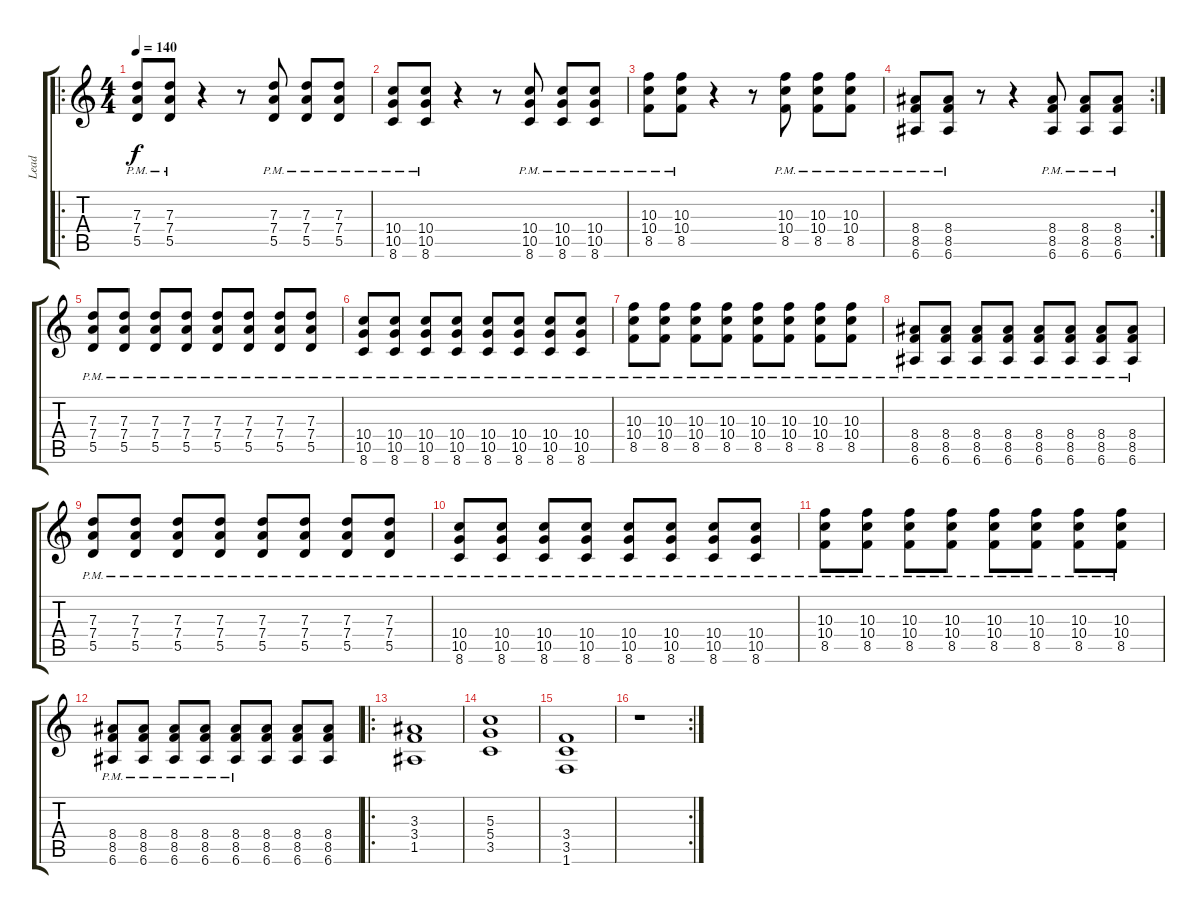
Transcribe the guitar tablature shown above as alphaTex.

\track ("Lead" "Lead") {instrument overdrivenguitar}
\staff {score tabs}
\tuning (E4 B3 G3 D3 A2 E2) {hide}
\ro
\ts (4 4)
\tempo 140
\clef g2
\ks c
(7.3{pm} 7.4{pm} 5.5{pm}).8{dy f} (7.3{pm} 7.4{pm} 5.5{pm}).8 r.4 r.8 (7.3{pm} 7.4{pm} 5.5{pm}).8 (7.3{pm} 7.4{pm} 5.5{pm}).8 (7.3{pm} 7.4{pm} 5.5{pm}).8 |
(10.4{pm} 10.5{pm} 8.6{pm}).8 (10.4{pm} 10.5{pm} 8.6{pm}).8 r.4 r.8 (10.4{pm} 10.5{pm} 8.6{pm}).8 (10.4{pm} 10.5{pm} 8.6{pm}).8 (10.4{pm} 10.5{pm} 8.6{pm}).8 |
(10.3{pm} 10.4{pm} 8.5{pm}).8 (10.3{pm} 10.4{pm} 8.5{pm}).8 r.4 r.8 (10.3{pm} 10.4{pm} 8.5{pm}).8 (10.3{pm} 10.4{pm} 8.5{pm}).8 (10.3{pm} 10.4{pm} 8.5{pm}).8 |
\rc 2
(8.4{pm} 8.5{pm} 6.6{pm}).8 (8.4{pm} 8.5{pm} 6.6{pm}).8 r.8 r.4 (8.4{pm} 8.5{pm} 6.6{pm}).8 (8.4{pm} 8.5{pm} 6.6{pm}).8 (8.4{pm} 8.5{pm} 6.6{pm}).8 |
(7.3{pm} 7.4{pm} 5.5{pm}).8 (7.3{pm} 7.4{pm} 5.5{pm}).8 (7.3{pm} 7.4{pm} 5.5{pm}).8 (7.3{pm} 7.4{pm} 5.5{pm}).8 (7.3{pm} 7.4{pm} 5.5{pm}).8 (7.3{pm} 7.4{pm} 5.5{pm}).8 (7.3{pm} 7.4{pm} 5.5{pm}).8 (7.3{pm} 7.4{pm} 5.5{pm}).8 |
(10.4{pm} 10.5{pm} 8.6{pm}).8 (10.4{pm} 10.5{pm} 8.6{pm}).8 (10.4{pm} 10.5{pm} 8.6{pm}).8 (10.4{pm} 10.5{pm} 8.6{pm}).8 (10.4{pm} 10.5{pm} 8.6{pm}).8 (10.4{pm} 10.5{pm} 8.6{pm}).8 (10.4{pm} 10.5{pm} 8.6{pm}).8 (10.4{pm} 10.5{pm} 8.6{pm}).8 |
(10.3{pm} 10.4{pm} 8.5{pm}).8 (10.3{pm} 10.4{pm} 8.5{pm}).8 (10.3{pm} 10.4{pm} 8.5{pm}).8 (10.3{pm} 10.4{pm} 8.5{pm}).8 (10.3{pm} 10.4{pm} 8.5{pm}).8 (10.3{pm} 10.4{pm} 8.5{pm}).8 (10.3{pm} 10.4{pm} 8.5{pm}).8 (10.3{pm} 10.4{pm} 8.5{pm}).8 |
(8.4{pm} 8.5{pm} 6.6{pm}).8 (8.4{pm} 8.5{pm} 6.6{pm}).8 (8.4{pm} 8.5{pm} 6.6{pm}).8 (8.4{pm} 8.5{pm} 6.6{pm}).8 (8.4{pm} 8.5{pm} 6.6{pm}).8 (8.4{pm} 8.5{pm} 6.6{pm}).8 (8.4{pm} 8.5{pm} 6.6{pm}).8 (8.4{pm} 8.5{pm} 6.6{pm}).8 |
(7.3{pm} 7.4{pm} 5.5{pm}).8 (7.3{pm} 7.4{pm} 5.5{pm}).8 (7.3{pm} 7.4{pm} 5.5{pm}).8 (7.3{pm} 7.4{pm} 5.5{pm}).8 (7.3{pm} 7.4{pm} 5.5{pm}).8 (7.3{pm} 7.4{pm} 5.5{pm}).8 (7.3{pm} 7.4{pm} 5.5{pm}).8 (7.3{pm} 7.4{pm} 5.5{pm}).8 |
(10.4{pm} 10.5{pm} 8.6{pm}).8 (10.4{pm} 10.5{pm} 8.6{pm}).8 (10.4{pm} 10.5{pm} 8.6{pm}).8 (10.4{pm} 10.5{pm} 8.6{pm}).8 (10.4{pm} 10.5{pm} 8.6{pm}).8 (10.4{pm} 10.5{pm} 8.6{pm}).8 (10.4{pm} 10.5{pm} 8.6{pm}).8 (10.4{pm} 10.5{pm} 8.6{pm}).8 |
(10.3{pm} 10.4{pm} 8.5{pm}).8 (10.3{pm} 10.4{pm} 8.5{pm}).8 (10.3{pm} 10.4{pm} 8.5{pm}).8 (10.3{pm} 10.4{pm} 8.5{pm}).8 (10.3{pm} 10.4{pm} 8.5{pm}).8 (10.3{pm} 10.4{pm} 8.5{pm}).8 (10.3{pm} 10.4{pm} 8.5{pm}).8 (10.3{pm} 10.4{pm} 8.5{pm}).8 |
(8.4{pm} 8.5{pm} 6.6{pm}).8 (8.4{pm} 8.5{pm} 6.6{pm}).8 (8.4{pm} 8.5{pm} 6.6{pm}).8 (8.4{pm} 8.5{pm} 6.6{pm}).8 (8.4{pm} 8.5{pm} 6.6{pm}).8 (8.4 8.5 6.6).8 (8.4 8.5 6.6).8 (8.4 8.5 6.6).8 |
\ro
(3.3 3.4 1.5).1 |
(5.3 5.4 3.5).1 |
(3.4 3.5 1.6).1 |
\rc 2
r.1
